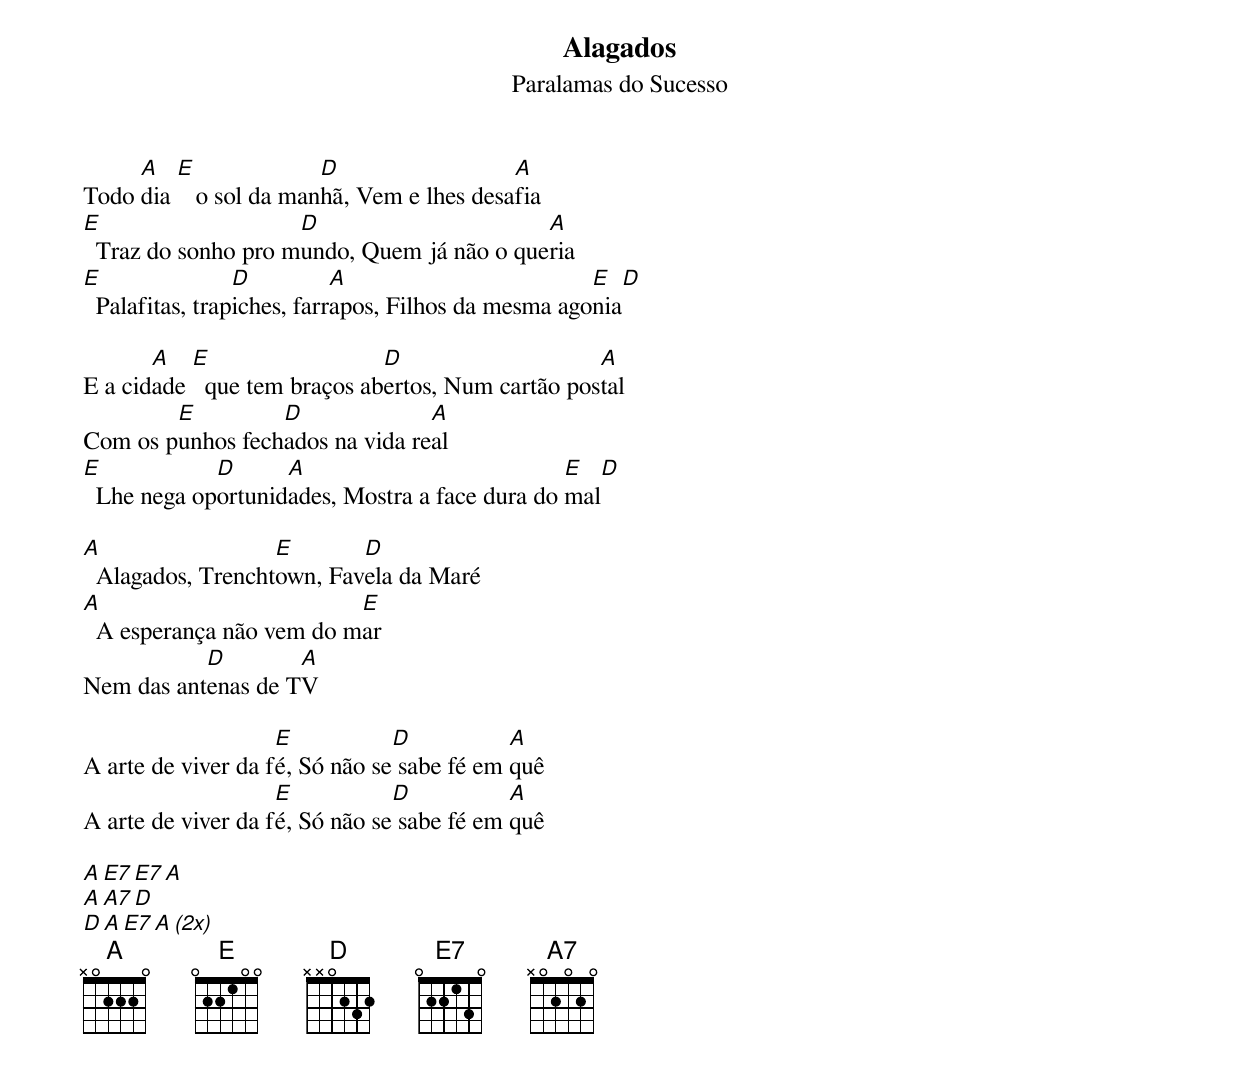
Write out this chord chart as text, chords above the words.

Alagados
Paralamas do Sucesso

     A   E              D                  A
Todo dia    o sol da manhã, Vem e lhes desafia
E                    D                      A
  Traz do sonho pro mundo, Quem já não o queria
E                D          A                        E  D
  Palafitas, trapiches, farrapos, Filhos da mesma agonia

       A   E                  D                    A
E a cidade   que tem braços abertos, Num cartão postal
        E         D              A
Com os punhos fechados na vida real
E            D      A                           E  D
  Lhe nega oportunidades, Mostra a face dura do mal

A                  E       D
  Alagados, Trenchtown, Favela da Maré
A                         E
  A esperança não vem do mar
           D        A
Nem das antenas de TV

                    E           D           A
A arte de viver da fé, Só não se sabe fé em quê
                    E           D           A
A arte de viver da fé, Só não se sabe fé em quê

A   E7   E7    A
A   A7   D
D   A    E7   A  (2x)
